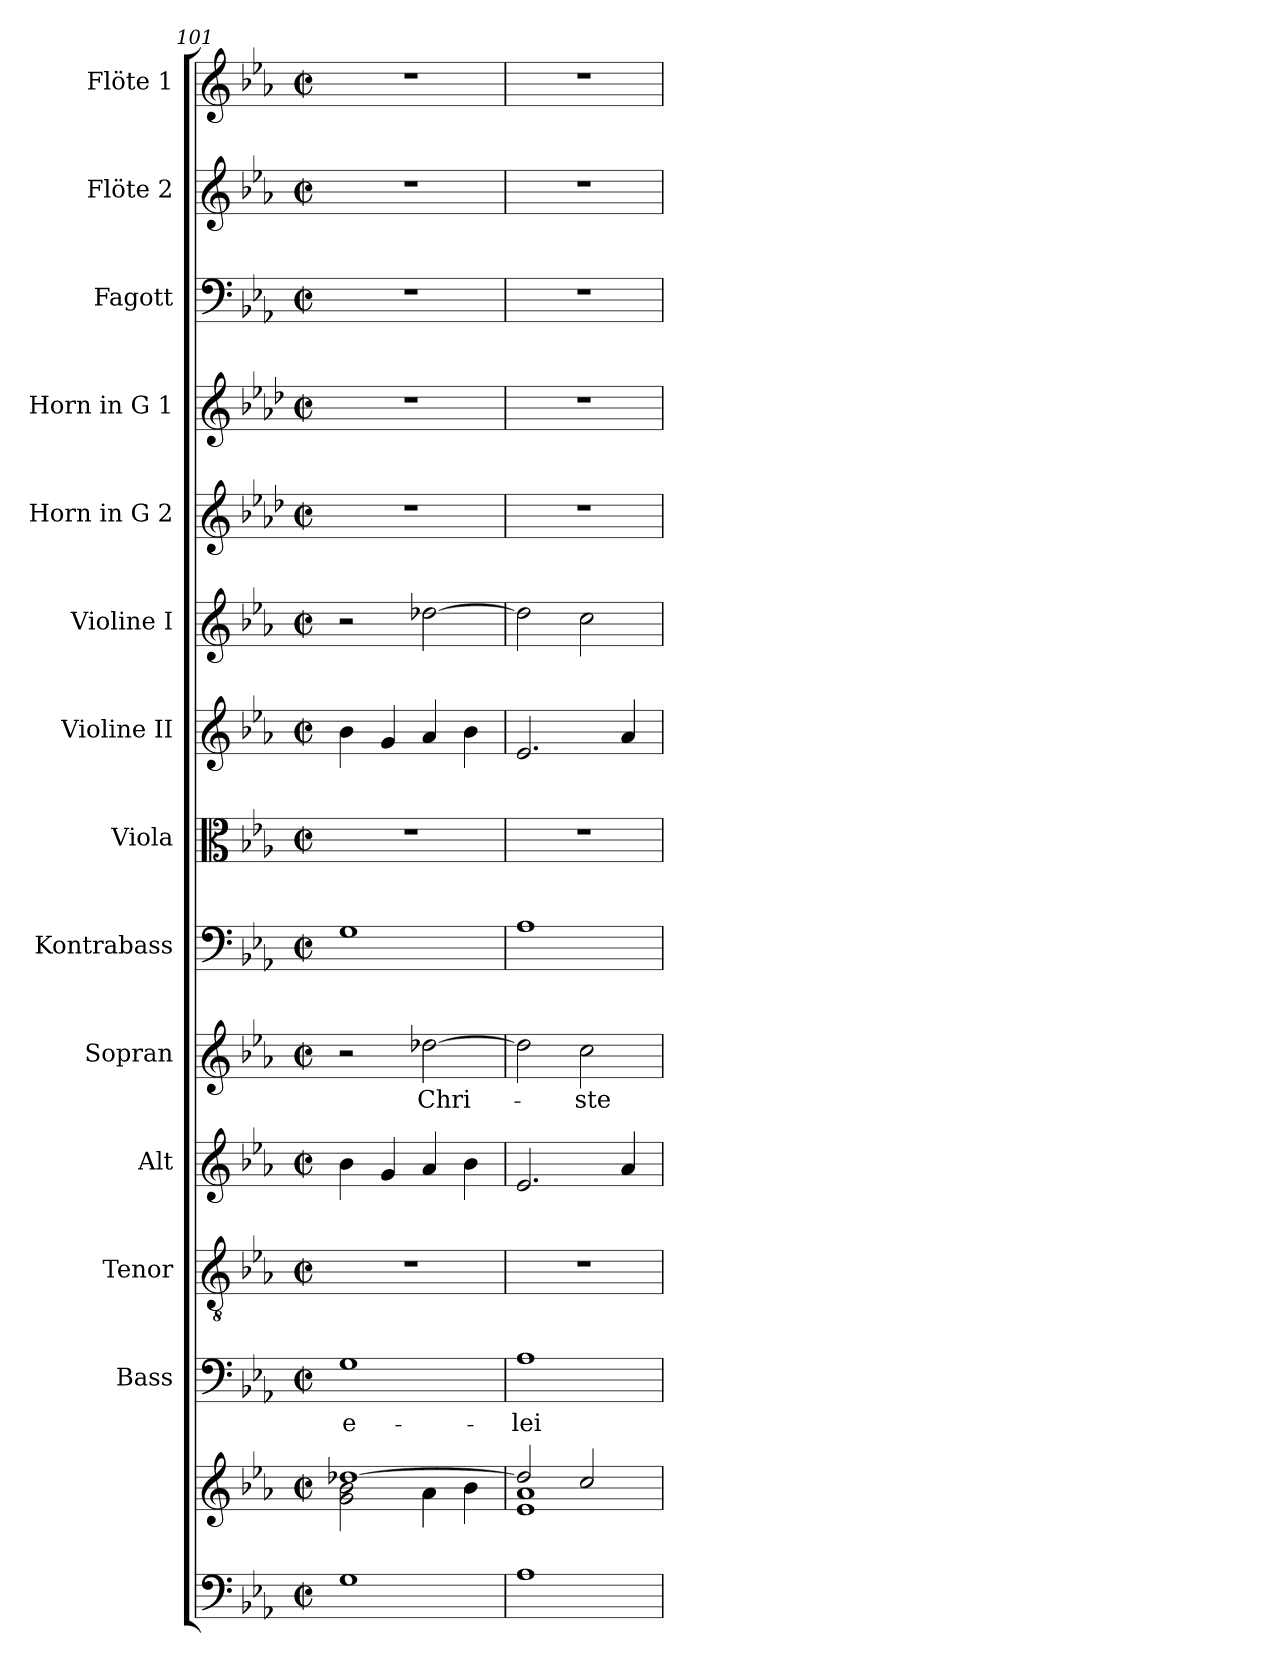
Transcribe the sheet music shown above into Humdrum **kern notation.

**kern	**kern	**kern	**text	**kern	**kern	**kern	**text	**kern	**kern	**kern	**kern	**kern	**kern	**kern	**kern	**kern
*part14	*part14	*part13	*part13	*part12	*part11	*part10	*part10	*part9	*part8	*part7	*part6	*part5	*part4	*part3	*part2	*part1
*staff15	*staff14	*staff13	*staff13	*staff12	*staff11	*staff10	*staff10	*staff9	*staff8	*staff7	*staff6	*staff5	*staff4	*staff3	*staff2	*staff1
*	*	*I"Bass	*	*I"Tenor	*I"Alt	*I"Sopran	*	*I"Kontrabass	*I"Viola	*I"Violine II	*I"Violine I	*I"Horn in G 2	*I"Horn in G 1	*I"Fagott	*I"Flöte 2	*I"Flöte 1
*	*	*I'B.	*	*I'T.	*I'A.	*I'S.	*	*I'Kb.	*I'Vla.	*I'Vl. II	*I'Vl. I	*	*	*I'Fg.	*I'Fl. 2	*I'Fl. 1
!!LO:PB:g=z
*clefF4	*clefG2	*clefF4	*	*clefGv2	*clefG2	*clefG2	*	*clefF4	*clefC3	*clefG2	*clefG2	*clefG2	*clefG2	*clefF4	*clefG2	*clefG2
*	*	*	*	*	*	*	*	*ITrd7c12	*	*	*	*ITrd3c5	*ITrd3c5	*	*	*
*k[b-e-a-]	*k[b-e-a-]	*k[b-e-a-]	*	*k[b-e-a-]	*k[b-e-a-]	*k[b-e-a-]	*	*k[b-e-a-]	*k[b-e-a-]	*k[b-e-a-]	*k[b-e-a-]	*k[b-e-a-]	*k[b-e-a-]	*k[b-e-a-]	*k[b-e-a-]	*k[b-e-a-]
*E-:	*E-:	*E-:	*	*E-:	*E-:	*E-:	*	*E-:	*E-:	*E-:	*E-:	*E-:	*E-:	*E-:	*E-:	*E-:
*M2/2	*M2/2	*M2/2	*	*M2/2	*M2/2	*M2/2	*	*M2/2	*M2/2	*M2/2	*M2/2	*M2/2	*M2/2	*M2/2	*M2/2	*M2/2
*met(c|)	*met(c|)	*met(c|)	*	*met(c|)	*met(c|)	*met(c|)	*	*met(c|)	*met(c|)	*met(c|)	*met(c|)	*met(c|)	*met(c|)	*met(c|)	*met(c|)	*met(c|)
=101	=101	=101	=101	=101	=101	=101	=101	=101	=101	=101	=101	=101	=101	=101	=101	=101
*	*^	*	*	*	*	*	*	*	*	*	*	*	*	*	*	*
!	!	!	!	!LO:LY:b	!	!	!	!	!	!	!	!	!	!	!	!	!
1G	[>1dd-X	2g\ 2b-\	1G	e-	1r	4b-\	2r	.	1GG	1r	4b-\	2r	1r	1r	1r	1r	1r
.	.	.	.	.	.	4g/	.	.	.	.	4g/	.	.	.	.	.	.
!	!	!	!	!	!	!	!	!LO:LY:b	!	!	!	!	!	!	!	!	!
.	.	4a-\	.	.	.	4a-/	[2dd-X\	Chri-	.	.	4a-/	[2dd-X\	.	.	.	.	.
.	.	4b-\	.	.	.	4b-\	.	.	.	.	4b-\	.	.	.	.	.	.
=102	=102	=102	=102	=102	=102	=102	=102	=102	=102	=102	=102	=102	=102	=102	=102	=102	=102
!	!	!	!	!LO:LY:b	!	!	!	!	!	!	!	!	!	!	!	!	!
1A-	2dd-/]	1e- 1a-	1A-	-lei-	1r	2.e-/	2dd-\]	.	1AA-	1r	2.e-/	2dd-\]	1r	1r	1r	1r	1r
!	!	!	!	!	!	!	!	!LO:LY:b	!	!	!	!	!	!	!	!	!
.	2cc/	.	.	.	.	.	2cc\	-ste	.	.	.	2cc\	.	.	.	.	.
.	.	.	.	.	.	4a-/	.	.	.	.	4a-/	.	.	.	.	.	.
*	*v	*v	*	*	*	*	*	*	*	*	*	*	*	*	*	*	*
=	=	=	=	=	=	=	=	=	=	=	=	=	=	=	=	=
*-	*-	*-	*-	*-	*-	*-	*-	*-	*-	*-	*-	*-	*-	*-	*-	*-
